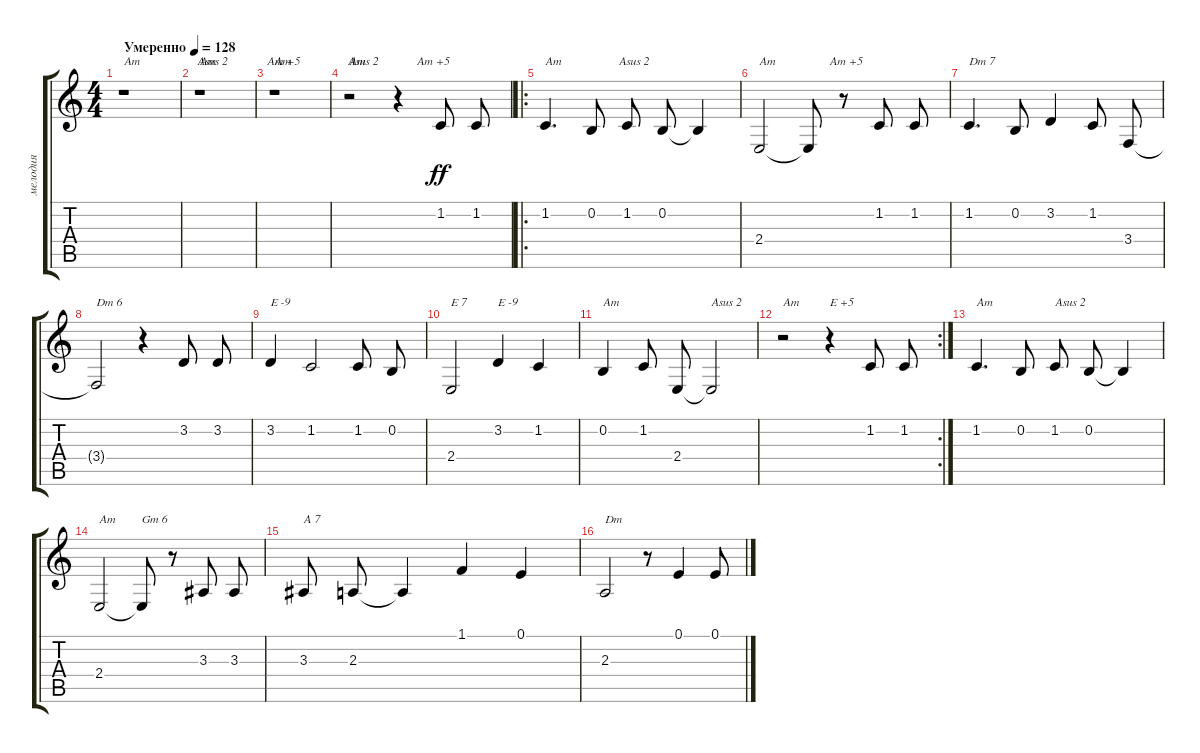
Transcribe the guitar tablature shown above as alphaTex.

\track ("мелодия" "мелодия") {instrument accordion}
\staff {score tabs}
\tuning (E4 B3 G3 D3 A2 E2) {hide}
\ts (4 4)
\tempo (128 "Умеренно")
\clef g2
\ks c
r.1{txt "Am                   Asus 2" dy ff instrument accordion} |
r.1{txt "Am                 Am +5"} |
r.1{txt "Am                   Asus 2"} |
r.2{txt "Am                 Am +5"} r.4 1.2.8{beam split} 1.2.8 |
\ro
1.2.4{d txt "Am                   Asus 2"} 0.2.8 1.2.8{beam split} 0.2.8 0.2{t}.4 |
2.4.2{txt "Am                  Am +5"} 2.4{t}.8 r.8 1.2.8{beam split} 1.2.8 |
1.2.4{d txt "Dm 7"} 0.2.8 3.2.4 1.2.8{beam split} 3.4.8 |
3.4{t}.2{txt "Dm 6"} r.4 3.2.8{beam split} 3.2.8 |
3.2.4{txt "E -9"} 1.2.2 1.2.8{beam split} 0.2.8 |
2.4.2{txt "E 7"} 3.2.4{txt "E -9"} 1.2.4 |
0.2.4{txt "Am"} 1.2.8{beam split} 2.4.8 2.4{t}.2{txt "Asus 2"} |
\rc 2
r.2{txt "Am"} r.4{txt "E +5"} 1.2.8{beam split} 1.2.8 |
1.2.4{d txt "Am"} 0.2.8 1.2.8{txt "Asus 2" beam split} 0.2.8 0.2{t}.4 |
2.4.2{txt "Am"} 2.4{t}.8{txt "Gm 6"} r.8 3.3.8{beam split} 3.3.8 |
3.3.8{txt "A 7" beam split} 2.3.8 2.3{t}.4 1.1.4 0.1.4 |
2.3.2{txt "Dm"} r.8 0.1.4 0.1.8
